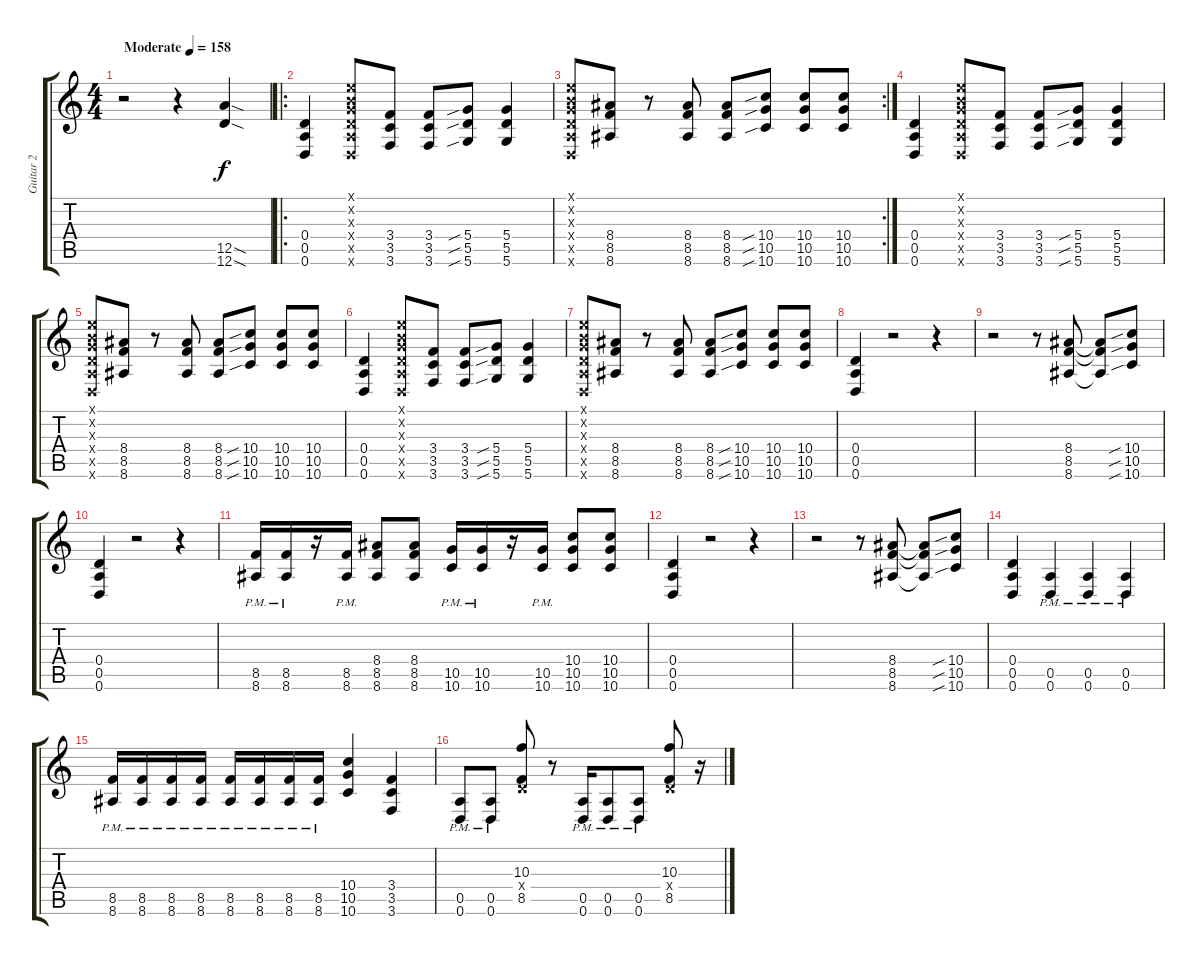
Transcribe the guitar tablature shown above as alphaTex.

\track ("Guitar 2" "Guitar 2") {instrument distortionguitar}
\staff {score tabs}
\tuning (E4 B3 G3 D3 A2 D2) {hide}
\ts (4 4)
\tempo (158 "Moderate")
\clef g2
\ks c
r.2{dy f instrument distortionguitar} r.4 (12.5{sod} 12.6{sod}).4 |
\ro
(0.4 0.5 0.6).4 (0.1{x} 0.2{x} 0.3{x} 0.4{x} 0.5{x} 0.6{x}).8 (3.4 3.5 3.6).8 (3.4 3.5 3.6).8 (5.4{sib} 5.5{sib} 5.6{sib}).8 (5.4 5.5 5.6).4 |
\rc 2
(0.1{x} 0.2{x} 0.3{x} 0.4{x} 0.5{x} 0.6{x}).8 (8.4 8.5 8.6).8 r.8 (8.4 8.5 8.6).8 (8.4 8.5 8.6).8 (10.4{sib} 10.5{sib} 10.6{sib}).8 (10.4 10.5 10.6).8 (10.4 10.5 10.6).8 |
(0.4 0.5 0.6).4 (0.1{x} 0.2{x} 0.3{x} 0.4{x} 0.5{x} 0.6{x}).8 (3.4 3.5 3.6).8 (3.4 3.5 3.6).8 (5.4{sib} 5.5{sib} 5.6{sib}).8 (5.4 5.5 5.6).4 |
(0.1{x} 0.2{x} 0.3{x} 0.4{x} 0.5{x} 0.6{x}).8 (8.4 8.5 8.6).8 r.8 (8.4 8.5 8.6).8 (8.4 8.5 8.6).8 (10.4{sib} 10.5{sib} 10.6{sib}).8 (10.4 10.5 10.6).8 (10.4 10.5 10.6).8 |
(0.4 0.5 0.6).4 (0.1{x} 0.2{x} 0.3{x} 0.4{x} 0.5{x} 0.6{x}).8 (3.4 3.5 3.6).8 (3.4 3.5 3.6).8 (5.4{sib} 5.5{sib} 5.6{sib}).8 (5.4 5.5 5.6).4 |
(0.1{x} 0.2{x} 0.3{x} 0.4{x} 0.5{x} 0.6{x}).8 (8.4 8.5 8.6).8 r.8 (8.4 8.5 8.6).8 (8.4 8.5 8.6).8 (10.4{sib} 10.5{sib} 10.6{sib}).8 (10.4 10.5 10.6).8 (10.4 10.5 10.6).8 |
(0.4 0.5 0.6).4 r.2 r.4 |
r.2 r.8 (8.4 8.5 8.6).8 (8.4{t} 8.5{t} 8.6{t}).8 (10.4{sib} 10.5{sib} 10.6{sib}).8 |
(0.4 0.5 0.6).4 r.2 r.4 |
(8.5{pm} 8.6{pm}).16 (8.5{pm} 8.6{pm}).16 r.16 (8.5{pm} 8.6{pm}).16 (8.4 8.5 8.6).8 (8.4 8.5 8.6).8 (10.5{pm} 10.6{pm}).16 (10.5{pm} 10.6{pm}).16 r.16 (10.5{pm} 10.6{pm}).16 (10.4 10.5 10.6).8 (10.4 10.5 10.6).8 |
(0.4 0.5 0.6).4 r.2 r.4 |
r.2 r.8 (8.4 8.5 8.6).8 (8.4{t} 8.5{t} 8.6{t}).8 (10.4{sib} 10.5{sib} 10.6{sib}).8 |
(0.4 0.5 0.6).4 (0.5{pm} 0.6{pm}).4 (0.5{pm} 0.6{pm}).4 (0.5{pm} 0.6{pm}).4 |
(8.5{pm} 8.6{pm}).16 (8.5{pm} 8.6{pm}).16 (8.5{pm} 8.6{pm}).16 (8.5{pm} 8.6{pm}).16 (8.5{pm} 8.6{pm}).16 (8.5{pm} 8.6{pm}).16 (8.5{pm} 8.6{pm}).16 (8.5{pm} 8.6{pm}).16 (10.4 10.5 10.6).4 (3.4 3.5 3.6).4 |
(0.5{pm} 0.6{pm}).8 (0.5{pm} 0.6{pm}).8 (10.3 0.4{x} 8.5).8 r.8 (0.5{pm} 0.6{pm}).16 (0.5{pm} 0.6{pm}).8 (0.5{pm} 0.6{pm}).8 (10.3 0.4{x} 8.5).8 r.16
